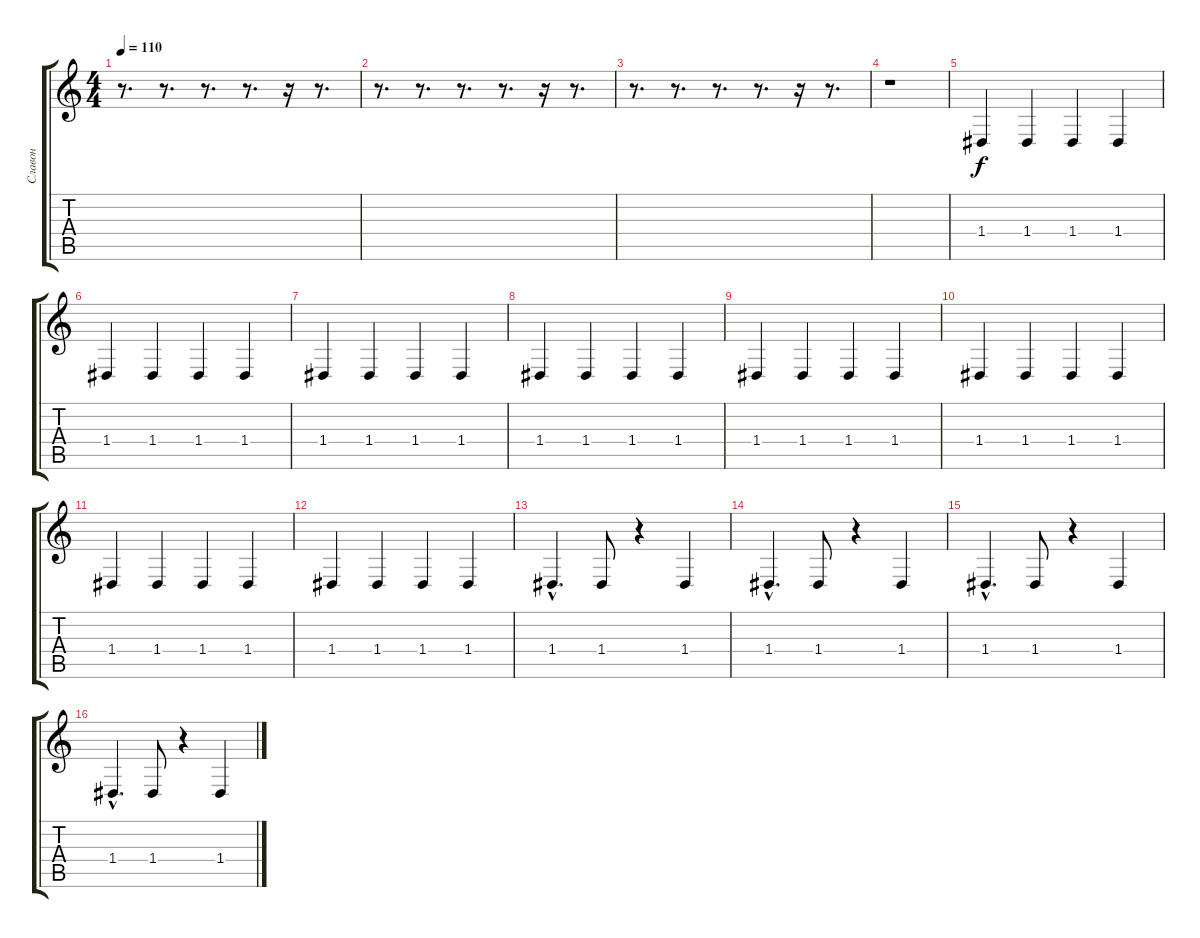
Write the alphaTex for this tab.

\track ("Славон" "Славон") {instrument acousticgrandpiano}
\staff {score tabs}
\tuning (E4 B3 G3 D3 A2 E2) {hide}
\ts (4 4)
\tempo 110
\clef g2
\ks c
r.8{d dy f} r.8{d} r.8{d} r.8{d} r.16 r.8{d} |
r.8{d} r.8{d} r.8{d} r.8{d} r.16 r.8{d} |
r.8{d} r.8{d} r.8{d} r.8{d} r.16 r.8{d} |
r.1 |
1.4.4 1.4.4 1.4.4 1.4.4 |
1.4.4 1.4.4 1.4.4 1.4.4 |
1.4.4 1.4.4 1.4.4 1.4.4 |
1.4.4 1.4.4 1.4.4 1.4.4 |
1.4.4 1.4.4 1.4.4 1.4.4 |
1.4.4 1.4.4 1.4.4 1.4.4 |
1.4.4 1.4.4 1.4.4 1.4.4 |
1.4.4 1.4.4 1.4.4 1.4.4 |
1.4{hac}.4{d} 1.4.8 r.4 1.4.4 |
1.4{hac}.4{d} 1.4.8 r.4 1.4.4 |
1.4{hac}.4{d} 1.4.8 r.4 1.4.4 |
1.4{hac}.4{d} 1.4.8 r.4 1.4.4
